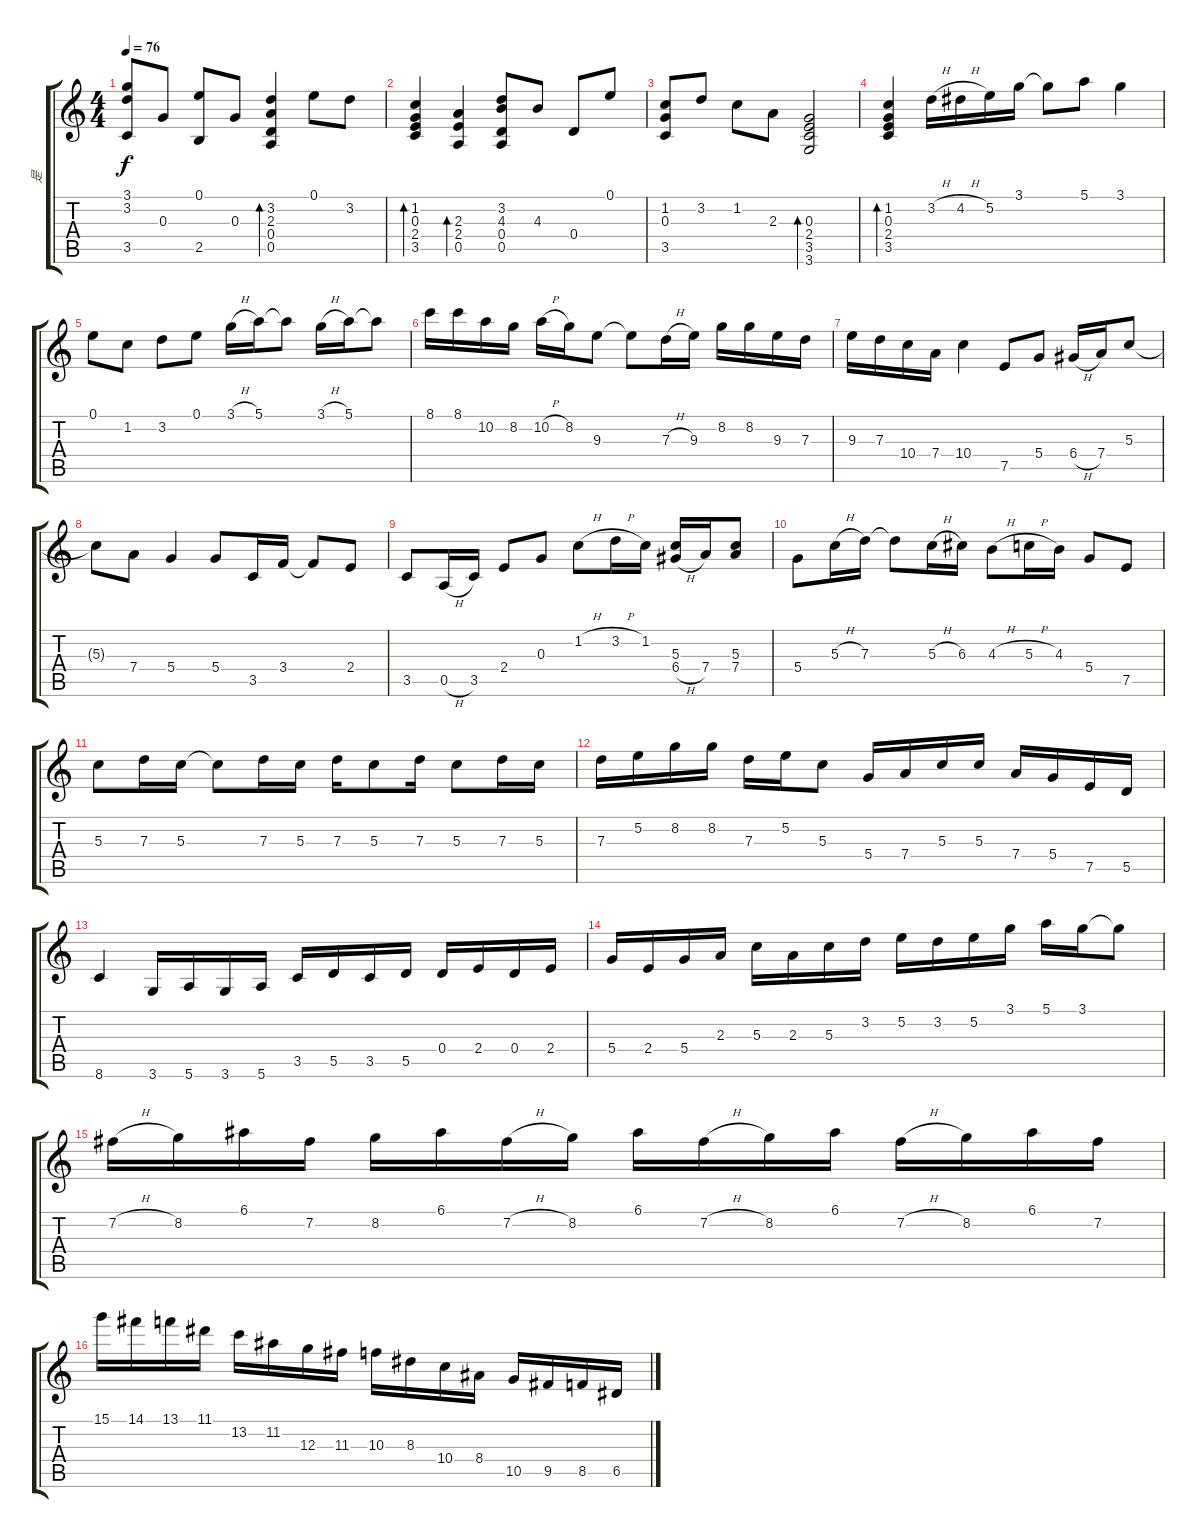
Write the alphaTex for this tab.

\track ("是" "是") {instrument acousticguitarsteel}
\staff {score tabs}
\tuning (E4 B3 G3 D3 A2 E2) {hide}
\ts (4 4)
\tempo 76
\clef g2
\ks c
(3.1 3.2 3.5).8{dy f} 0.3.8 (0.1 2.5).8 0.3.8 (3.2 2.3 0.4 0.5).4{bd 60} 0.1.8 3.2.8 |
(1.2 0.3 2.4 3.5).4{bd 60} (2.3 2.4 0.5).4{bd 60} (3.2 4.3 0.4 0.5).8 4.3.8 0.4.8 0.1.8 |
(1.2 0.3 3.5).8 3.2.8 1.2.8 2.3.8 (0.3 2.4 3.5 3.6).2{bd 60} |
(1.2 0.3 2.4 3.5).4{bd 60} 3.2{h}.16 4.2{h}.16 5.2.16 3.1.16 3.1{t}.8 5.1.8 3.1.4 |
0.1.8 1.2.8 3.2.8 0.1.8 3.1{h}.16 5.1.16 5.1{t}.8 3.1{h}.16 5.1.16 5.1{t}.8 |
8.1.16 8.1.16 10.2.16 8.2.16 10.2{h}.16 8.2.16 9.3.8 9.3{t}.8 7.3{h}.16 9.3.16 8.2.16 8.2.16 9.3.16 7.3.16 |
9.3.16 7.3.16 10.4.16 7.4.16 10.4.4 7.5.8 5.4.8 6.4{h}.16 7.4.16 5.3.8 |
5.3{t}.8 7.4.8 5.4.4 5.4.8 3.5.16 3.4.16 3.4{t}.8 2.4.8 |
3.5.8 0.5{h}.16 3.5.16 2.4.8 0.3.8 1.2{h}.8 3.2{h}.16 1.2.16 (5.3 6.4{h}).16 7.4.16 (5.3 7.4).8 |
5.4.8 5.3{h}.16 7.3.16 7.3{t}.8 5.3{h}.16 6.3.16 4.3{h}.8 5.3{h}.16 4.3.16 5.4.8 7.5.8 |
5.3.8 7.3.16 5.3.16 5.3{t}.8 7.3.16 5.3.16 7.3.16 5.3.8 7.3.16 5.3.8 7.3.16 5.3.16 |
7.3.16 5.2.16 8.2.16 8.2.16 7.3.16 5.2.16 5.3.8 5.4.16 7.4.16 5.3.16 5.3.16 7.4.16 5.4.16 7.5.16 5.5.16 |
8.6.4 3.6.16 5.6.16 3.6.16 5.6.16 3.5.16 5.5.16 3.5.16 5.5.16 0.4.16 2.4.16 0.4.16 2.4.16 |
5.4.16 2.4.16 5.4.16 2.3.16 5.3.16 2.3.16 5.3.16 3.2.16 5.2.16 3.2.16 5.2.16 3.1.16 5.1.16 3.1.16 3.1{t}.8 |
7.2{h}.16 8.2.16 6.1.16 7.2.16 8.2.16 6.1.16 7.2{h}.16 8.2.16 6.1.16 7.2{h}.16 8.2.16 6.1.16 7.2{h}.16 8.2.16 6.1.16 7.2.16 |
15.1.16 14.1.16 13.1.16 11.1.16 13.2.16 11.2.16 12.3.16 11.3.16 10.3.16 8.3.16 10.4.16 8.4.16 10.5.16 9.5.16 8.5.16 6.5.16
